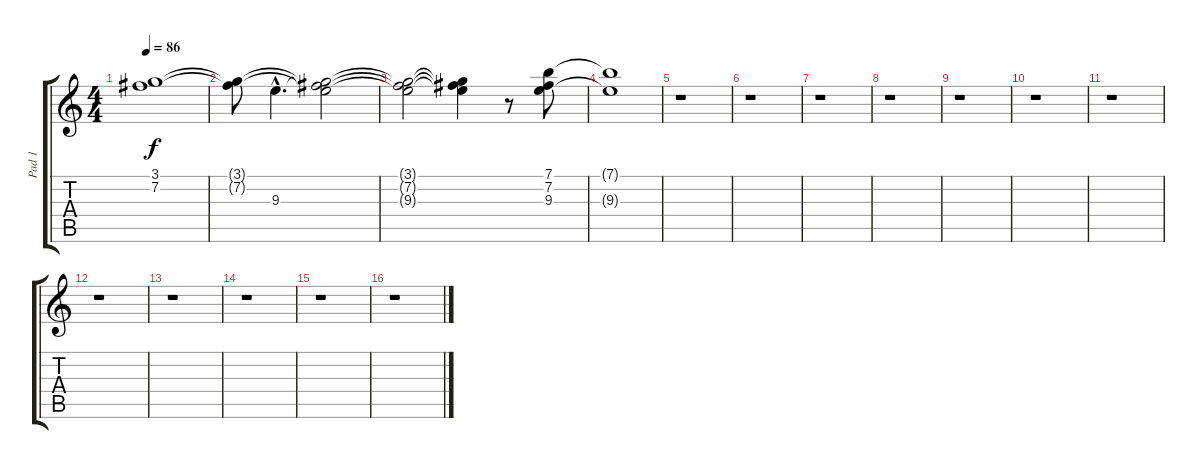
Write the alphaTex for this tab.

\track ("Pad 1" "Pad 1") {instrument stringensemble2}
\staff {score tabs}
\tuning (E5 B4 G4 D4 A3 E3) {hide}
\ts (4 4)
\tempo 86
\clef g2
\ks c
(3.1 7.2).1{dy f} |
(3.1{t} 7.2{t}).8 9.3{hac}.4{d} (3.1{t} 7.2{t} 9.3{t}).2 |
(3.1{t} 7.2{t} 9.3{t}).2 (3.1{t} 7.2{t} 9.3{t}).4 r.8 (7.1 7.2 9.3).8 |
(7.1{t} 9.3{t}).1 |
r.1 |
r.1 |
r.1 |
r.1 |
r.1 |
r.1 |
r.1 |
r.1 |
r.1 |
r.1 |
r.1 |
r.1
